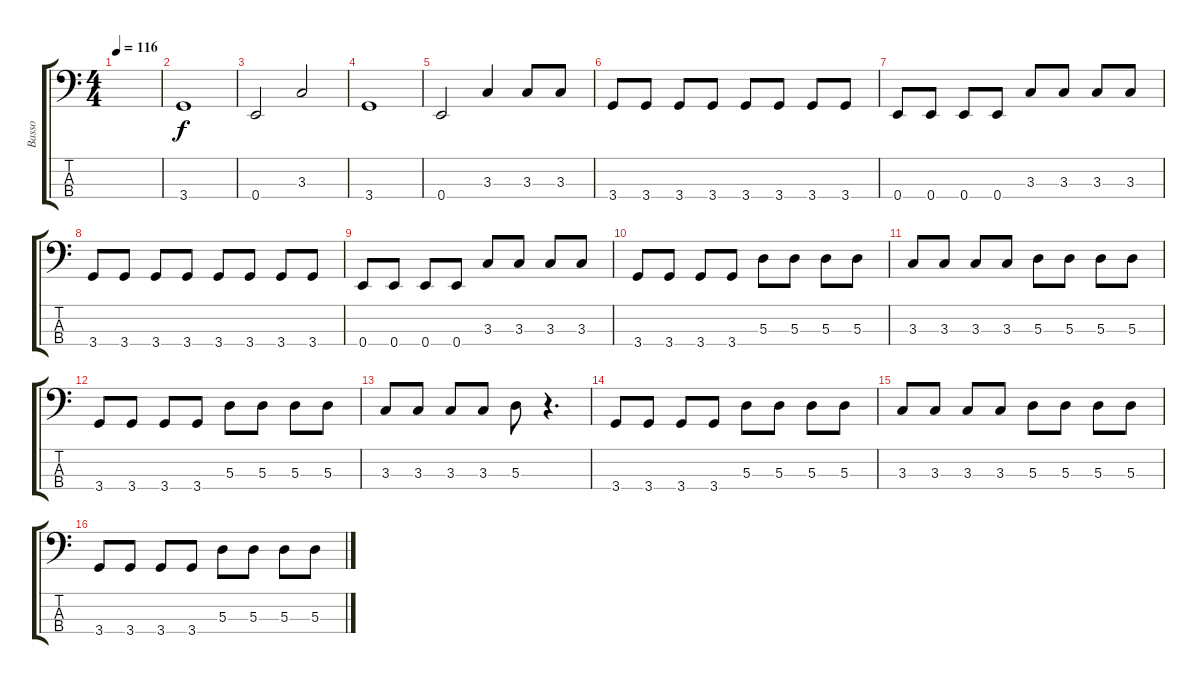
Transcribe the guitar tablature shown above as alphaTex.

\track ("Basso" "Basso") {instrument electricbassfinger}
\staff {score tabs}
\tuning (G2 D2 A1 E1) {hide}
\ts (4 4)
\tempo 116
\clef f4
\ks c
|
3.4.1 |
0.4.2 3.3.2 |
3.4.1 |
0.4.2 3.3.4 3.3.8 3.3.8 |
3.4.8 3.4.8 3.4.8 3.4.8 3.4.8 3.4.8 3.4.8 3.4.8 |
0.4.8 0.4.8 0.4.8 0.4.8 3.3.8 3.3.8 3.3.8 3.3.8 |
3.4.8 3.4.8 3.4.8 3.4.8 3.4.8 3.4.8 3.4.8 3.4.8 |
0.4.8 0.4.8 0.4.8 0.4.8 3.3.8 3.3.8 3.3.8 3.3.8 |
3.4.8 3.4.8 3.4.8 3.4.8 5.3.8 5.3.8 5.3.8 5.3.8 |
3.3.8 3.3.8 3.3.8 3.3.8 5.3.8 5.3.8 5.3.8 5.3.8 |
3.4.8 3.4.8 3.4.8 3.4.8 5.3.8 5.3.8 5.3.8 5.3.8 |
3.3.8 3.3.8 3.3.8 3.3.8 5.3.8 r.4{d} |
3.4.8 3.4.8 3.4.8 3.4.8 5.3.8 5.3.8 5.3.8 5.3.8 |
3.3.8 3.3.8 3.3.8 3.3.8 5.3.8 5.3.8 5.3.8 5.3.8 |
3.4.8 3.4.8 3.4.8 3.4.8 5.3.8 5.3.8 5.3.8 5.3.8
